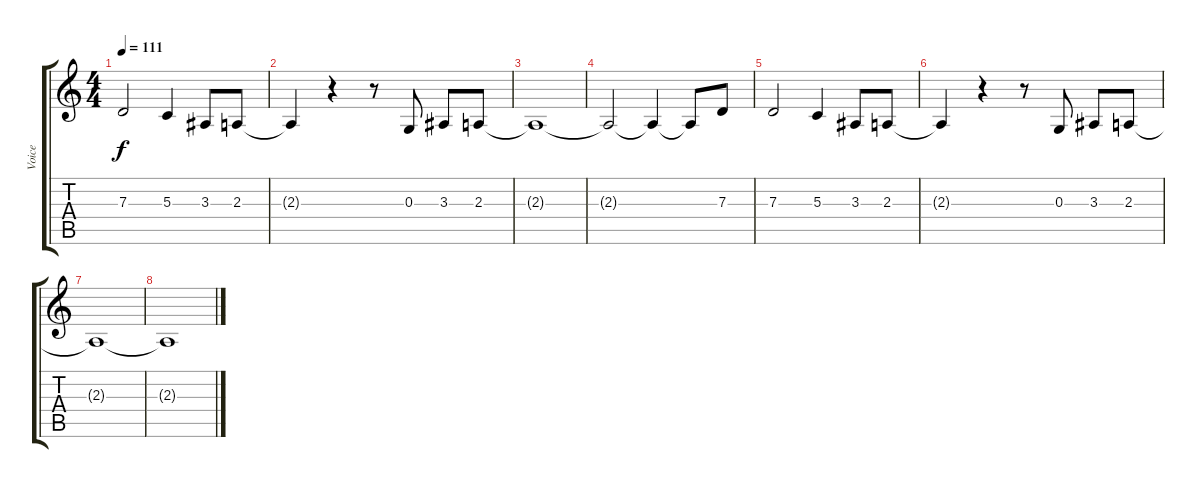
\track ("Voice" "Voice") {instrument lead1square}
\staff {score tabs}
\tuning (E4 B3 G3 D3 A2 E2) {hide}
\ts (4 4)
\tempo 111
\clef g2
\ks c
7.3.2{dy f} 5.3.4 3.3.8 2.3.8 |
2.3{t}.4 r.4 r.8 0.3.8 3.3.8 2.3.8 |
2.3{t}.1 |
2.3{t}.2 2.3{t}.4 2.3{t}.8 7.3.8 |
7.3.2 5.3.4 3.3.8 2.3.8 |
2.3{t}.4 r.4 r.8 0.3.8 3.3.8 2.3.8 |
2.3{t}.1 |
2.3{t}.1
